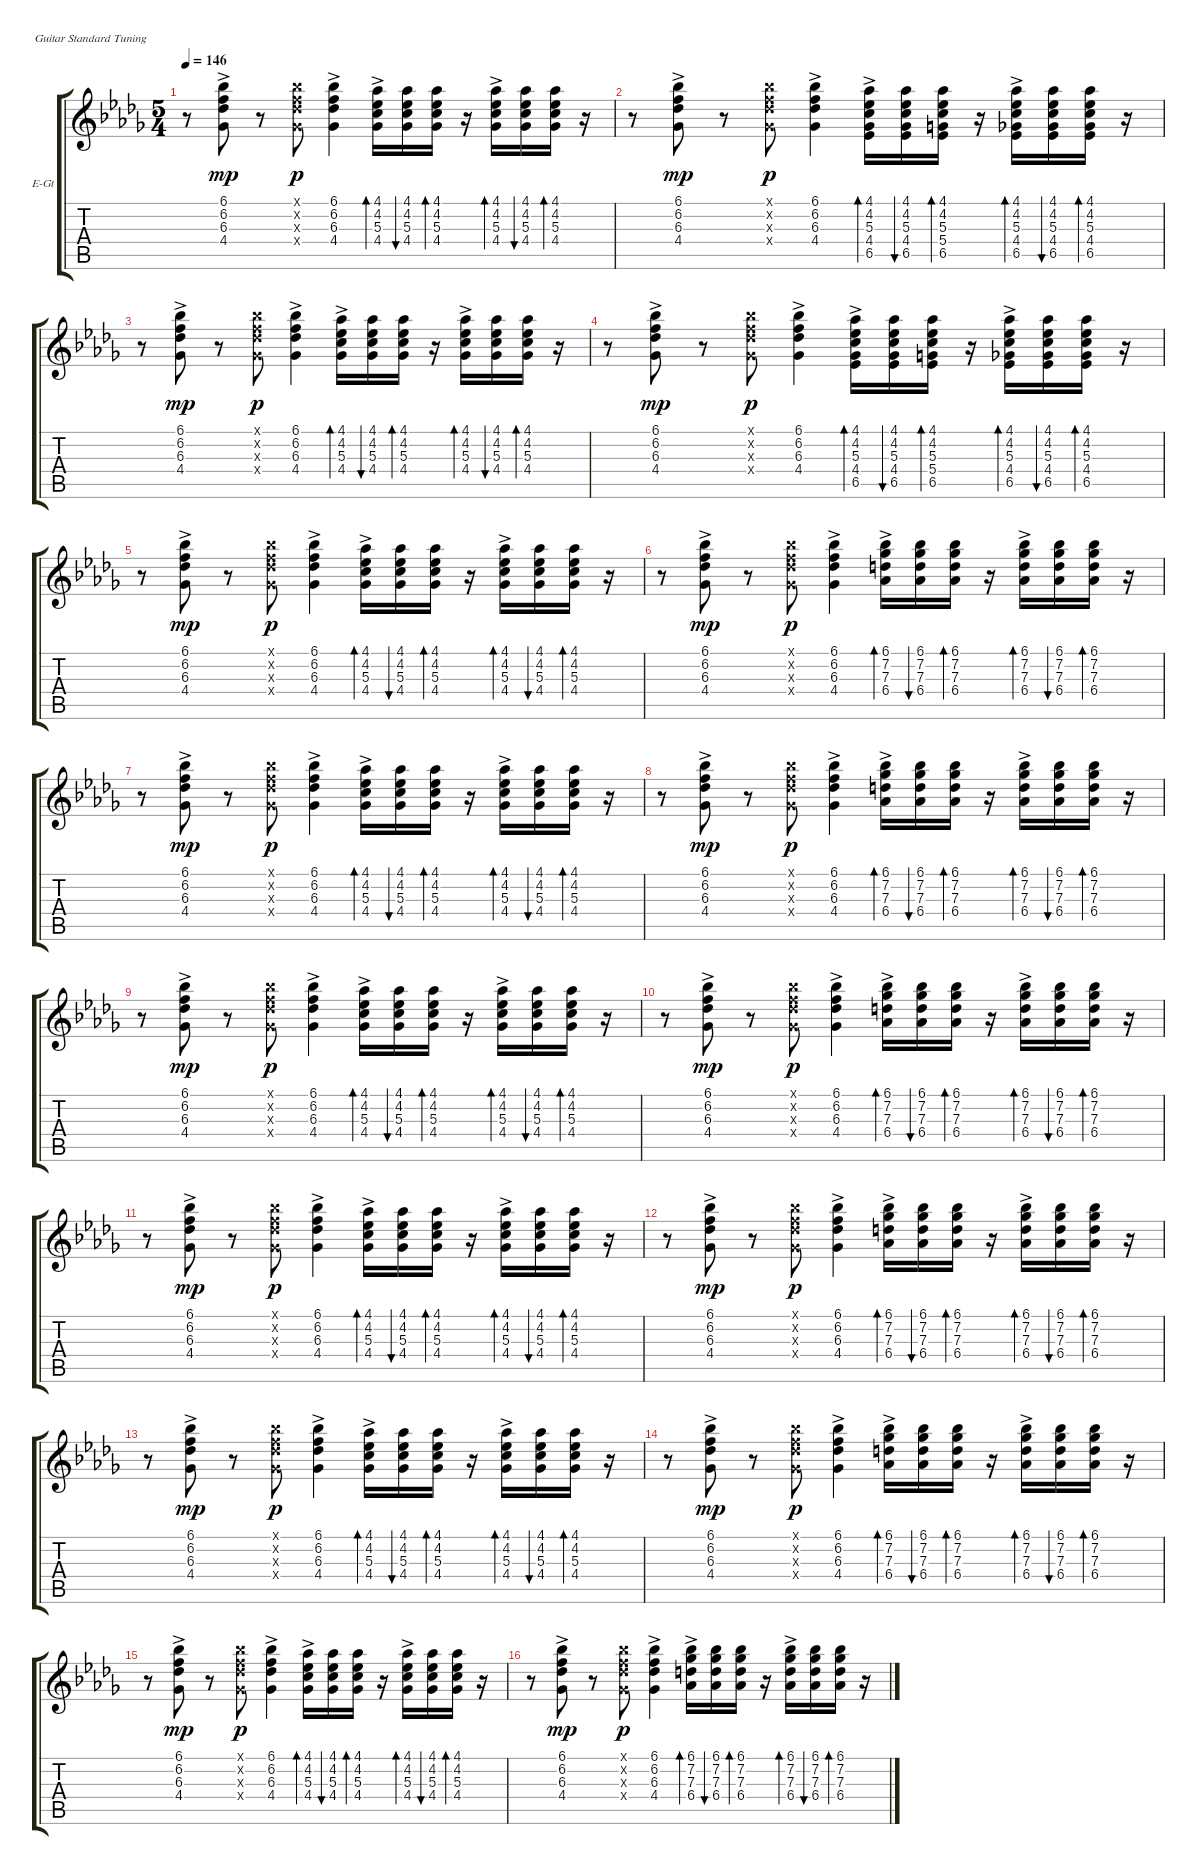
\bracketExtendMode groupsimilarinstruments
\firstSystemTrackNameOrientation horizontal
\otherSystemsTrackNameOrientation horizontal
\track ("Phil Upchurch Rythym Guitar" "E-Gt") {instrument electricguitarjazz}
\staff {score tabs}
\tuning (E4 B3 G3 D3 A2 E2)
\ts (5 4)
\tempo 146
\clef g2
\ks db
r.8{dy p} (6.1{ac} 6.2{ac} 6.3{ac} 4.4{ac}).8{dy mp} r.8 (6.1{x} 6.2{x} 6.3{x} 4.4{x}).8{dy p} (6.1{ac} 6.2{ac} 6.3{ac} 4.4{ac}).4 (4.1{ac} 4.2{ac} 5.3{ac} 4.4{ac}).16{bd 30} (4.1 4.2 5.3 4.4).16{bu 30} (4.1 4.2 5.3 4.4).16{bd 30} r.16 (4.1{ac} 4.2{ac} 5.3{ac} 4.4{ac}).16{bd 30} (4.1 4.2 5.3 4.4).16{bu 30} (4.1 4.2 5.3 4.4).16{bd 30} r.16 |
r.8 (6.1{ac} 6.2{ac} 6.3{ac} 4.4{ac}).8{dy mp} r.8 (6.1{x} 6.2{x} 6.3{x} 4.4{x}).8{dy p} (6.1{ac} 6.2{ac} 6.3{ac} 4.4{ac}).4 (4.1{ac} 4.2{ac} 5.3{ac} 4.4{ac} 6.5{ac}).16{bd 30} (4.1 4.2 5.3 4.4 6.5).16{bu 30} (4.1 4.2 5.3 5.4 6.5).16{bd 30} r.16 (4.1{ac} 4.2{ac} 5.3{ac} 4.4{ac} 6.5{ac}).16{bd 30} (4.1 4.2 5.3 4.4 6.5).16{bu 30} (4.1 4.2 5.3 4.4 6.5).16{bd 30} r.16 |
r.8 (6.1{ac} 6.2{ac} 6.3{ac} 4.4{ac}).8{dy mp} r.8 (6.1{x} 6.2{x} 6.3{x} 4.4{x}).8{dy p} (6.1{ac} 6.2{ac} 6.3{ac} 4.4{ac}).4 (4.1{ac} 4.2{ac} 5.3{ac} 4.4{ac}).16{bd 30} (4.1 4.2 5.3 4.4).16{bu 30} (4.1 4.2 5.3 4.4).16{bd 30} r.16 (4.1{ac} 4.2{ac} 5.3{ac} 4.4{ac}).16{bd 30} (4.1 4.2 5.3 4.4).16{bu 30} (4.1 4.2 5.3 4.4).16{bd 30} r.16 |
r.8 (6.1{ac} 6.2{ac} 6.3{ac} 4.4{ac}).8{dy mp} r.8 (6.1{x} 6.2{x} 6.3{x} 4.4{x}).8{dy p} (6.1{ac} 6.2{ac} 6.3{ac} 4.4{ac}).4 (4.1{ac} 4.2{ac} 5.3{ac} 4.4{ac} 6.5{ac}).16{bd 30} (4.1 4.2 5.3 4.4 6.5).16{bu 30} (4.1 4.2 5.3 5.4 6.5).16{bd 30} r.16 (4.1{ac} 4.2{ac} 5.3{ac} 4.4{ac} 6.5{ac}).16{bd 30} (4.1 4.2 5.3 4.4 6.5).16{bu 30} (4.1 4.2 5.3 4.4 6.5).16{bd 30} r.16 |
r.8 (6.1{ac} 6.2{ac} 6.3{ac} 4.4{ac}).8{dy mp} r.8 (6.1{x} 6.2{x} 6.3{x} 4.4{x}).8{dy p} (6.1{ac} 6.2{ac} 6.3{ac} 4.4{ac}).4 (4.1{ac} 4.2{ac} 5.3{ac} 4.4{ac}).16{bd 30} (4.1 4.2 5.3 4.4).16{bu 30} (4.1 4.2 5.3 4.4).16{bd 30} r.16 (4.1{ac} 4.2{ac} 5.3{ac} 4.4{ac}).16{bd 30} (4.1 4.2 5.3 4.4).16{bu 30} (4.1 4.2 5.3 4.4).16{bd 30} r.16 |
r.8 (6.1{ac} 6.2{ac} 6.3{ac} 4.4{ac}).8{dy mp} r.8 (6.1{x} 6.2{x} 6.3{x} 4.4{x}).8{dy p} (6.1{ac} 6.2{ac} 6.3{ac} 4.4{ac}).4 (6.1{ac} 7.2{ac} 7.3{ac} 6.4{ac}).16{bd 30} (6.1 7.2 7.3 6.4).16{bu 30} (6.1 7.2 7.3 6.4).16{bd 30} r.16 (6.1{ac} 7.2{ac} 7.3{ac} 6.4{ac}).16{bd 30} (6.1 7.2 7.3 6.4).16{bu 30} (6.1 7.2 7.3 6.4).16{bd 30} r.16 |
r.8 (6.1{ac} 6.2{ac} 6.3{ac} 4.4{ac}).8{dy mp} r.8 (6.1{x} 6.2{x} 6.3{x} 4.4{x}).8{dy p} (6.1{ac} 6.2{ac} 6.3{ac} 4.4{ac}).4 (4.1{ac} 4.2{ac} 5.3{ac} 4.4{ac}).16{bd 30} (4.1 4.2 5.3 4.4).16{bu 30} (4.1 4.2 5.3 4.4).16{bd 30} r.16 (4.1{ac} 4.2{ac} 5.3{ac} 4.4{ac}).16{bd 30} (4.1 4.2 5.3 4.4).16{bu 30} (4.1 4.2 5.3 4.4).16{bd 30} r.16 |
r.8 (6.1{ac} 6.2{ac} 6.3{ac} 4.4{ac}).8{dy mp} r.8 (6.1{x} 6.2{x} 6.3{x} 4.4{x}).8{dy p} (6.1{ac} 6.2{ac} 6.3{ac} 4.4{ac}).4 (6.1{ac} 7.2{ac} 7.3{ac} 6.4{ac}).16{bd 30} (6.1 7.2 7.3 6.4).16{bu 30} (6.1 7.2 7.3 6.4).16{bd 30} r.16 (6.1{ac} 7.2{ac} 7.3{ac} 6.4{ac}).16{bd 30} (6.1 7.2 7.3 6.4).16{bu 30} (6.1 7.2 7.3 6.4).16{bd 30} r.16 |
r.8 (6.1{ac} 6.2{ac} 6.3{ac} 4.4{ac}).8{dy mp} r.8 (6.1{x} 6.2{x} 6.3{x} 4.4{x}).8{dy p} (6.1{ac} 6.2{ac} 6.3{ac} 4.4{ac}).4 (4.1{ac} 4.2{ac} 5.3{ac} 4.4{ac}).16{bd 30} (4.1 4.2 5.3 4.4).16{bu 30} (4.1 4.2 5.3 4.4).16{bd 30} r.16 (4.1{ac} 4.2{ac} 5.3{ac} 4.4{ac}).16{bd 30} (4.1 4.2 5.3 4.4).16{bu 30} (4.1 4.2 5.3 4.4).16{bd 30} r.16 |
r.8 (6.1{ac} 6.2{ac} 6.3{ac} 4.4{ac}).8{dy mp} r.8 (6.1{x} 6.2{x} 6.3{x} 4.4{x}).8{dy p} (6.1{ac} 6.2{ac} 6.3{ac} 4.4{ac}).4 (6.1{ac} 7.2{ac} 7.3{ac} 6.4{ac}).16{bd 30} (6.1 7.2 7.3 6.4).16{bu 30} (6.1 7.2 7.3 6.4).16{bd 30} r.16 (6.1{ac} 7.2{ac} 7.3{ac} 6.4{ac}).16{bd 30} (6.1 7.2 7.3 6.4).16{bu 30} (6.1 7.2 7.3 6.4).16{bd 30} r.16 |
r.8 (6.1{ac} 6.2{ac} 6.3{ac} 4.4{ac}).8{dy mp} r.8 (6.1{x} 6.2{x} 6.3{x} 4.4{x}).8{dy p} (6.1{ac} 6.2{ac} 6.3{ac} 4.4{ac}).4 (4.1{ac} 4.2{ac} 5.3{ac} 4.4{ac}).16{bd 30} (4.1 4.2 5.3 4.4).16{bu 30} (4.1 4.2 5.3 4.4).16{bd 30} r.16 (4.1{ac} 4.2{ac} 5.3{ac} 4.4{ac}).16{bd 30} (4.1 4.2 5.3 4.4).16{bu 30} (4.1 4.2 5.3 4.4).16{bd 30} r.16 |
r.8 (6.1{ac} 6.2{ac} 6.3{ac} 4.4{ac}).8{dy mp} r.8 (6.1{x} 6.2{x} 6.3{x} 4.4{x}).8{dy p} (6.1{ac} 6.2{ac} 6.3{ac} 4.4{ac}).4 (6.1{ac} 7.2{ac} 7.3{ac} 6.4{ac}).16{bd 30} (6.1 7.2 7.3 6.4).16{bu 30} (6.1 7.2 7.3 6.4).16{bd 30} r.16 (6.1{ac} 7.2{ac} 7.3{ac} 6.4{ac}).16{bd 30} (6.1 7.2 7.3 6.4).16{bu 30} (6.1 7.2 7.3 6.4).16{bd 30} r.16 |
r.8 (6.1{ac} 6.2{ac} 6.3{ac} 4.4{ac}).8{dy mp} r.8 (6.1{x} 6.2{x} 6.3{x} 4.4{x}).8{dy p} (6.1{ac} 6.2{ac} 6.3{ac} 4.4{ac}).4 (4.1{ac} 4.2{ac} 5.3{ac} 4.4{ac}).16{bd 30} (4.1 4.2 5.3 4.4).16{bu 30} (4.1 4.2 5.3 4.4).16{bd 30} r.16 (4.1{ac} 4.2{ac} 5.3{ac} 4.4{ac}).16{bd 30} (4.1 4.2 5.3 4.4).16{bu 30} (4.1 4.2 5.3 4.4).16{bd 30} r.16 |
r.8 (6.1{ac} 6.2{ac} 6.3{ac} 4.4{ac}).8{dy mp} r.8 (6.1{x} 6.2{x} 6.3{x} 4.4{x}).8{dy p} (6.1{ac} 6.2{ac} 6.3{ac} 4.4{ac}).4 (6.1{ac} 7.2{ac} 7.3{ac} 6.4{ac}).16{bd 30} (6.1 7.2 7.3 6.4).16{bu 30} (6.1 7.2 7.3 6.4).16{bd 30} r.16 (6.1{ac} 7.2{ac} 7.3{ac} 6.4{ac}).16{bd 30} (6.1 7.2 7.3 6.4).16{bu 30} (6.1 7.2 7.3 6.4).16{bd 30} r.16 |
r.8 (6.1{ac} 6.2{ac} 6.3{ac} 4.4{ac}).8{dy mp} r.8 (6.1{x} 6.2{x} 6.3{x} 4.4{x}).8{dy p} (6.1{ac} 6.2{ac} 6.3{ac} 4.4{ac}).4 (4.1{ac} 4.2{ac} 5.3{ac} 4.4{ac}).16{bd 30} (4.1 4.2 5.3 4.4).16{bu 30} (4.1 4.2 5.3 4.4).16{bd 30} r.16 (4.1{ac} 4.2{ac} 5.3{ac} 4.4{ac}).16{bd 30} (4.1 4.2 5.3 4.4).16{bu 30} (4.1 4.2 5.3 4.4).16{bd 30} r.16 |
r.8 (6.1{ac} 6.2{ac} 6.3{ac} 4.4{ac}).8{dy mp} r.8 (6.1{x} 6.2{x} 6.3{x} 4.4{x}).8{dy p} (6.1{ac} 6.2{ac} 6.3{ac} 4.4{ac}).4 (6.1{ac} 7.2{ac} 7.3{ac} 6.4{ac}).16{bd 30} (6.1 7.2 7.3 6.4).16{bu 30} (6.1 7.2 7.3 6.4).16{bd 30} r.16 (6.1{ac} 7.2{ac} 7.3{ac} 6.4{ac}).16{bd 30} (6.1 7.2 7.3 6.4).16{bu 30} (6.1 7.2 7.3 6.4).16{bd 30} r.16
